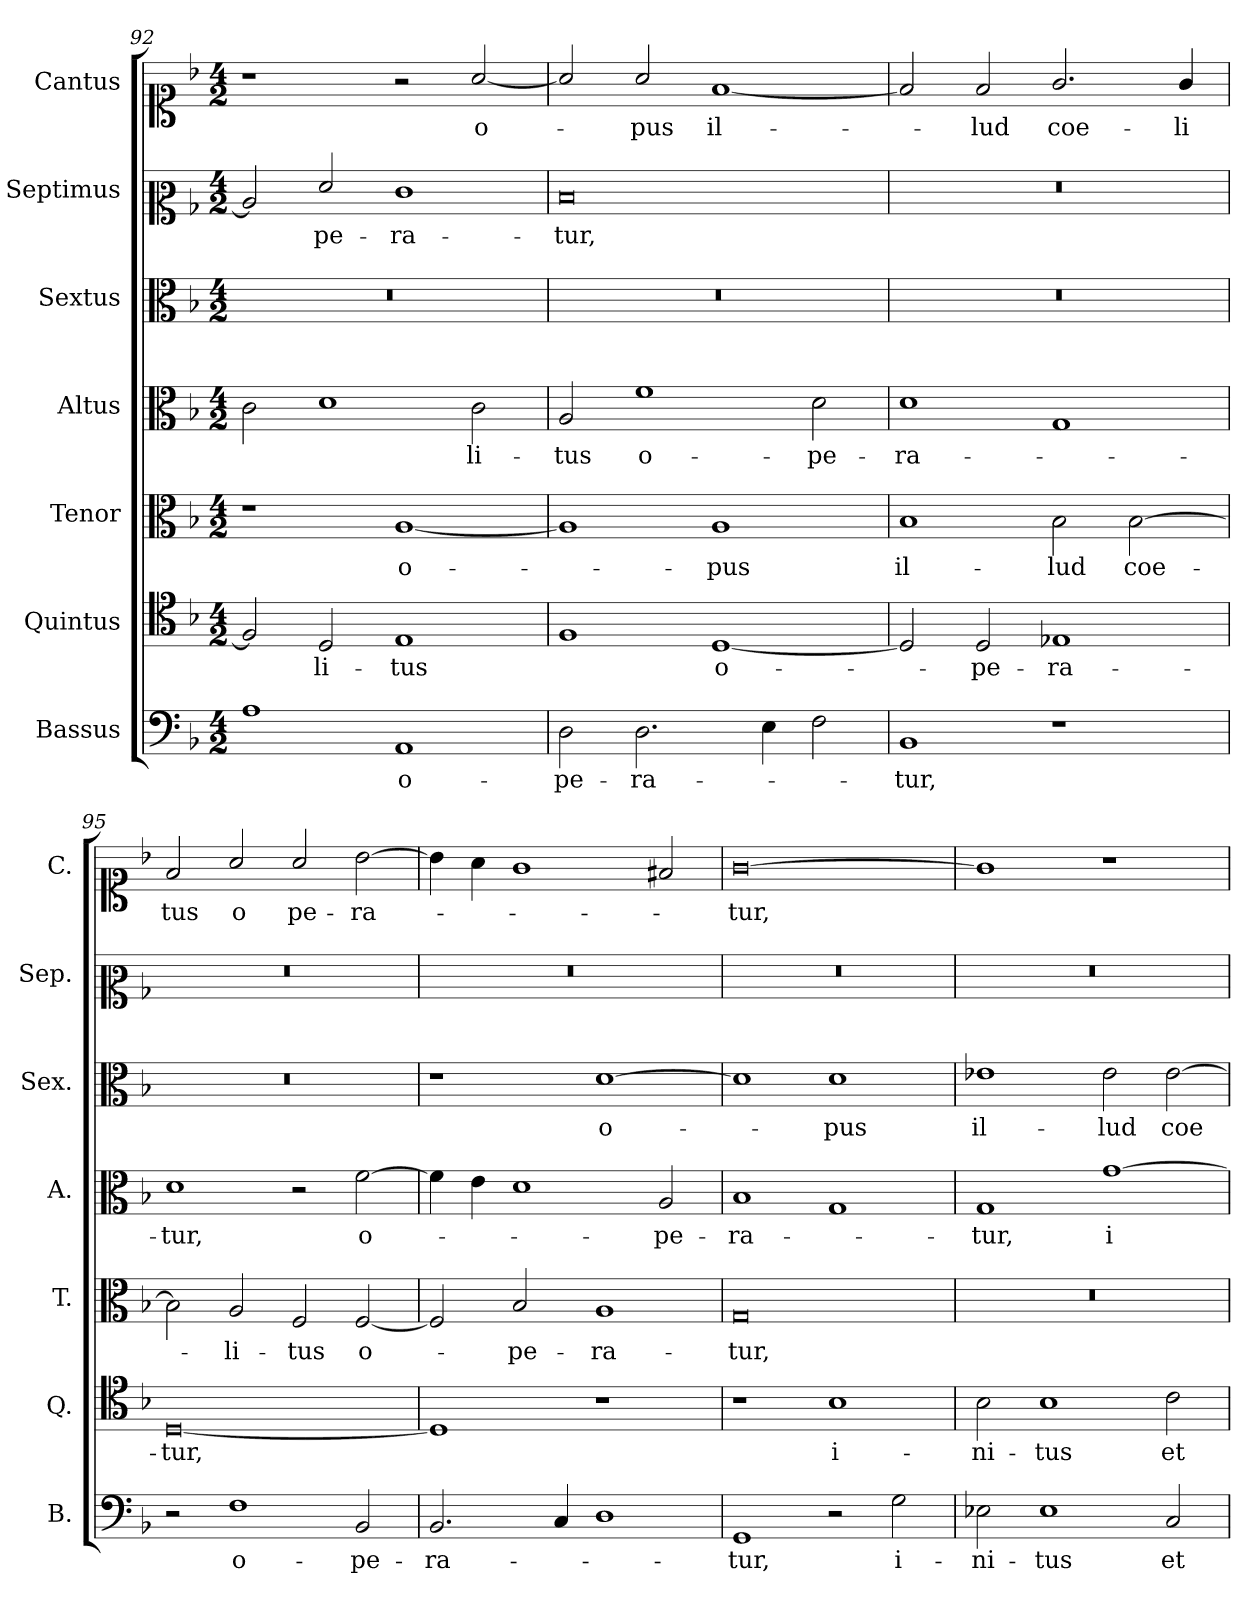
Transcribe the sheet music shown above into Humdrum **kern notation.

**kern	**text	**kern	**text	**kern	**text	**kern	**text	**kern	**text	**kern	**text	**kern	**text
*part7	*part7	*part6	*part6	*part5	*part5	*part4	*part4	*part3	*part3	*part2	*part2	*part1	*part1
*staff7	*staff7	*staff6	*staff6	*staff5	*staff5	*staff4	*staff4	*staff3	*staff3	*staff2	*staff2	*staff1	*staff1
*I"Bassus	*	*I"Quintus	*	*I"Tenor	*	*I"Altus	*	*I"Sextus	*	*I"Septimus	*	*I"Cantus	*
*I'B.	*	*I'Q.	*	*I'T.	*	*I'A.	*	*I'Sex.	*	*I'Sep.	*	*I'C.	*
*clefF4	*	*clefC4	*	*clefC3	*	*clefC3	*	*clefC3	*	*clefC2	*	*clefC1	*
*k[b-]	*	*k[b-]	*	*k[b-]	*	*k[b-]	*	*k[b-]	*	*k[b-]	*	*k[b-]	*
*F:	*	*F:	*	*F:	*	*F:	*	*F:	*	*F:	*	*F:	*
*M4/2	*	*M4/2	*	*M4/2	*	*M4/2	*	*M4/2	*	*M4/2	*	*M4/2	*
=92	=92	=92	=92	=92	=92	=92	=92	=92	=92	=92	=92	=92	=92
!	!	!	!	!	!	!	!	!LO:N:vis=1	!	!	!	!	!
1A	.	2F/]	.	1r	.	2c\	.	0r	.	2c/]	.	1r	.
.	.	2D/	-li-	.	.	1d	.	.	.	2f/	-pe-	.	.
1AA	o-	1E	-tus	[1A	o-	.	.	.	.	1e	-ra-	2r	.
.	.	.	.	.	.	2c\	-li-	.	.	.	.	[2a/	o-
=93	=93	=93	=93	=93	=93	=93	=93	=93	=93	=93	=93	=93	=93
!	!	!	!	!	!	!	!	!LO:N:vis=1	!	!	!	!	!
2D\	-pe-	1F	.	1A]	.	2A/	-tus	0r	.	0d	-tur,	2a/]	.
2.D\	-ra-	.	.	.	.	1f	o-	.	.	.	.	2a/	-pus
.	.	[1D	o-	1A	-pus	.	.	.	.	.	.	[1f	il-
4E\	.	.	.	.	.	.	.	.	.	.	.	.	.
2F\	.	.	.	.	.	2d\	-pe-	.	.	.	.	.	.
=94	=94	=94	=94	=94	=94	=94	=94	=94	=94	=94	=94	=94	=94
!	!	!	!	!	!	!	!	!LO:N:vis=1	!	!LO:N:vis=1	!	!	!
1BB-	-tur,	2D/]	.	1B-	il-	1d	-ra-	0r	.	0r	.	2f/]	.
.	.	2D/	-pe-	.	.	.	.	.	.	.	.	2f/	-lud
1r	.	1E-X	-ra-	2B-\	-lud	1G	.	.	.	.	.	2.g/	coe-
.	.	.	.	[2B-\	coe-	.	.	.	.	.	.	.	.
.	.	.	.	.	.	.	.	.	.	.	.	4g/	-li
=95	=95	=95	=95	=95	=95	=95	=95	=95	=95	=95	=95	=95	=95
!	!	!	!	!	!	!	!	!LO:N:vis=1	!	!LO:N:vis=1	!	!	!
2r	.	[0D	-tur,	2B-\]	.	1d	-tur,	0r	.	0r	.	2f/	tus
1F	o-	.	.	2A/	-li-	.	.	.	.	.	.	2a/	o
.	.	.	.	2F/	-tus	2r	.	.	.	.	.	2a/	pe-
2BB-/	-pe-	.	.	[2F/	o-	[2f\	o-	.	.	.	.	[2b-\	-ra-
=96	=96	=96	=96	=96	=96	=96	=96	=96	=96	=96	=96	=96	=96
!	!	!	!	!	!	!	!	!	!	!LO:N:vis=1	!	!	!
2.BB-/	-ra-	1D]	.	2F/]	.	4f\]	.	1r	.	0r	.	4b-\]	.
.	.	.	.	.	.	4e\	.	.	.	.	.	4a\	.
.	.	.	.	2B-/	-pe-	1d	.	.	.	.	.	1g	.
4C/	.	.	.	.	.	.	.	.	.	.	.	.	.
1D	.	1r	.	1A	-ra-	.	.	[1d	o-	.	.	.	.
.	.	.	.	.	.	2A/	pe-	.	.	.	.	2f#X/	.
=97	=97	=97	=97	=97	=97	=97	=97	=97	=97	=97	=97	=97	=97
!	!	!	!	!	!	!	!	!	!	!LO:N:vis=1	!	!	!
1GG	-tur,	1r	.	0G	-tur,	1B-	-ra-	1d]	.	0r	.	[0g	-tur,
2r	.	1B-	i-	.	.	1G	.	1d	-pus	.	.	.	.
2G\	i-	.	.	.	.	.	.	.	.	.	.	.	.
=98	=98	=98	=98	=98	=98	=98	=98	=98	=98	=98	=98	=98	=98
!	!	!	!	!LO:N:vis=1	!	!	!	!	!	!LO:N:vis=1	!	!	!
2E-X\	-ni-	2B-\	-ni-	0r	.	1G	-tur,	1e-X	il-	0r	.	1g]	.
1E-	-tus	1B-	-tus	.	.	.	.	.	.	.	.	.	.
.	.	.	.	.	.	[1g	i-	2e-\	-lud	.	.	1r	.
2C/	et	2c\	et	.	.	.	.	[2e-\	coe-	.	.	.	.
=	=	=	=	=	=	=	=	=	=	=	=	=	=
*-	*-	*-	*-	*-	*-	*-	*-	*-	*-	*-	*-	*-	*-
